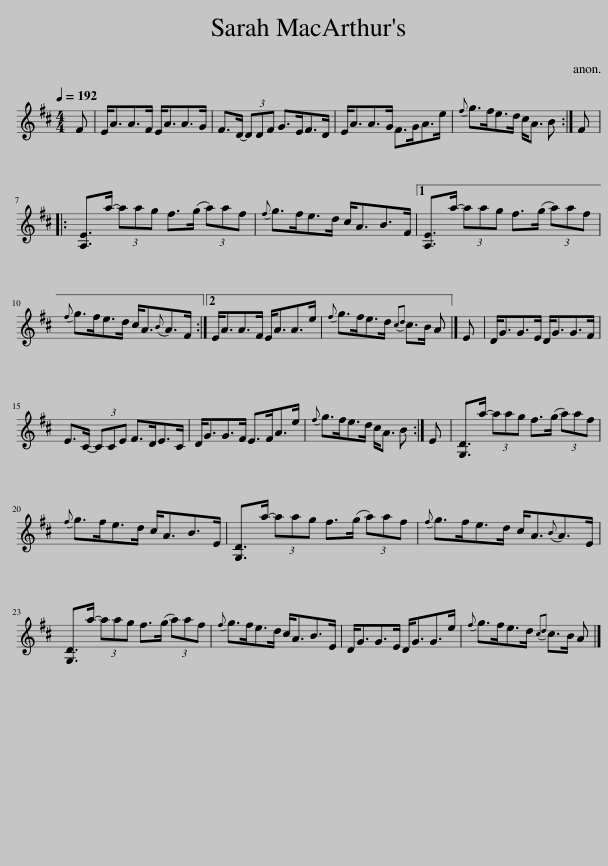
X:1
L:1/8
Q:1/4=192
M:4/4
I:linebreak $
K:D
V:1 treble
V:1
 F | E<AA>F E<AA>G | F>D- (3DDF G>EF>D | E<AA>G F>GA>e |{f} g>fe>d c<A B :| %5
 F |:$ [A,E]>a- (3aag f>(g (3a)af |{f} g>fe>d c<AB>F |1 [A,E]>a- (3aag f>(g (3a)af |${f} g>fe>d c<A{B}A>F :|2 %10
 E<AA>F E<AA>e |{f} g>fe>d{cd} c>B A |] E | D<GG>E D<GG>F |$ E>C- (3CCE F>DE>C | %15
 D<GG>F E>FA>e |{f} g>fe>d c<A B :| E | [G,D]>a- (3aag f>(g (3a)af |${f} g>fe>d c<AB>E | %20
 [G,D]>a- (3aag f>(g (3a)af |{f} g>fe>d c<A{B}A>E |$ [G,D]>a- (3aag f>(g (3a)af |{f} g>fe>d c<AB>E | D<GG>E D<GG>e | %25
{f} g>fe>d{cd} c>B A |] %26
